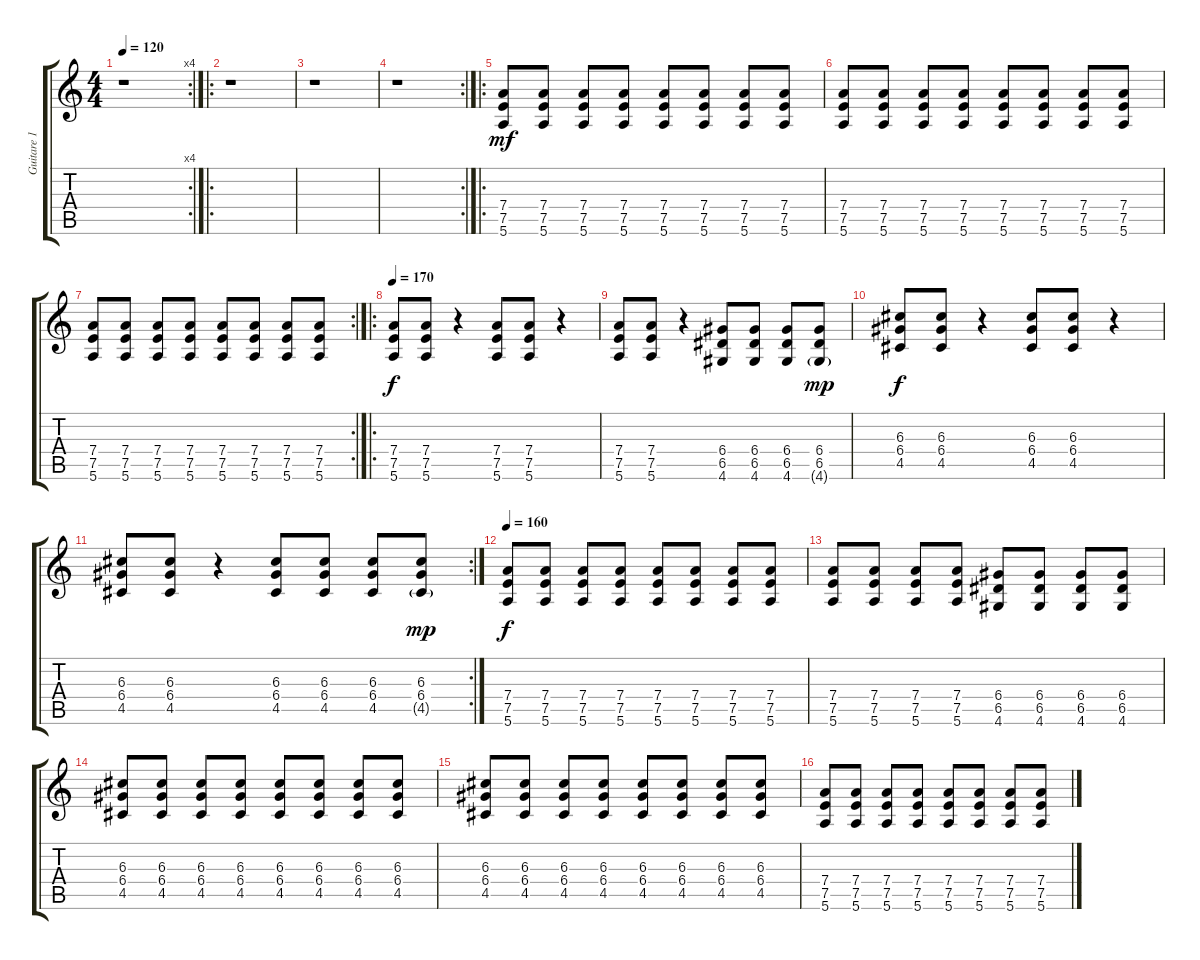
\track ("Guitare 1 - Disto" "Guitare 1 ") {instrument overdrivenguitar}
\staff {score tabs}
\tuning (E4 B3 G3 D3 A2 E2) {hide}
\rc 4
\ts (4 4)
\tempo 120
\clef g2
\ks c
r.1{dy f} |
\ro
r.1 |
r.1 |
\rc 2
r.1 |
\ro
(7.4 7.5 5.6).8{dy mf} (7.4 7.5 5.6).8 (7.4 7.5 5.6).8 (7.4 7.5 5.6).8 (7.4 7.5 5.6).8 (7.4 7.5 5.6).8 (7.4 7.5 5.6).8 (7.4 7.5 5.6).8 |
(7.4 7.5 5.6).8 (7.4 7.5 5.6).8 (7.4 7.5 5.6).8 (7.4 7.5 5.6).8 (7.4 7.5 5.6).8 (7.4 7.5 5.6).8 (7.4 7.5 5.6).8 (7.4 7.5 5.6).8 |
\rc 2
(7.4 7.5 5.6).8 (7.4 7.5 5.6).8 (7.4 7.5 5.6).8 (7.4 7.5 5.6).8 (7.4 7.5 5.6).8 (7.4 7.5 5.6).8 (7.4 7.5 5.6).8 (7.4 7.5 5.6).8 |
\ro
\tempo 170
(7.4 7.5 5.6).8{dy f} (7.4 7.5 5.6).8 r.4 (7.4 7.5 5.6).8 (7.4 7.5 5.6).8 r.4 |
(7.4 7.5 5.6).8 (7.4 7.5 5.6).8 r.4 (6.4 6.5 4.6).8 (6.4 6.5 4.6).8 (6.4 6.5 4.6).8 (6.4 6.5 4.6{g}).8{dy mp} |
(6.3 6.4 4.5).8{dy f} (6.3 6.4 4.5).8 r.4 (6.3 6.4 4.5).8 (6.3 6.4 4.5).8 r.4 |
\rc 2
(6.3 6.4 4.5).8 (6.3 6.4 4.5).8 r.4 (6.3 6.4 4.5).8 (6.3 6.4 4.5).8 (6.3 6.4 4.5).8 (6.3 6.4 4.5{g}).8{dy mp} |
\tempo 160
(7.4 7.5 5.6).8{dy f} (7.4 7.5 5.6).8 (7.4 7.5 5.6).8 (7.4 7.5 5.6).8 (7.4 7.5 5.6).8 (7.4 7.5 5.6).8 (7.4 7.5 5.6).8 (7.4 7.5 5.6).8 |
(7.4 7.5 5.6).8 (7.4 7.5 5.6).8 (7.4 7.5 5.6).8 (7.4 7.5 5.6).8 (6.4 6.5 4.6).8 (6.4 6.5 4.6).8 (6.4 6.5 4.6).8 (6.4 6.5 4.6).8 |
(6.3 6.4 4.5).8 (6.3 6.4 4.5).8 (6.3 6.4 4.5).8 (6.3 6.4 4.5).8 (6.3 6.4 4.5).8 (6.3 6.4 4.5).8 (6.3 6.4 4.5).8 (6.3 6.4 4.5).8 |
(6.3 6.4 4.5).8 (6.3 6.4 4.5).8 (6.3 6.4 4.5).8 (6.3 6.4 4.5).8 (6.3 6.4 4.5).8 (6.3 6.4 4.5).8 (6.3 6.4 4.5).8 (6.3 6.4 4.5).8 |
(7.4 7.5 5.6).8 (7.4 7.5 5.6).8 (7.4 7.5 5.6).8 (7.4 7.5 5.6).8 (7.4 7.5 5.6).8 (7.4 7.5 5.6).8 (7.4 7.5 5.6).8 (7.4 7.5 5.6).8
